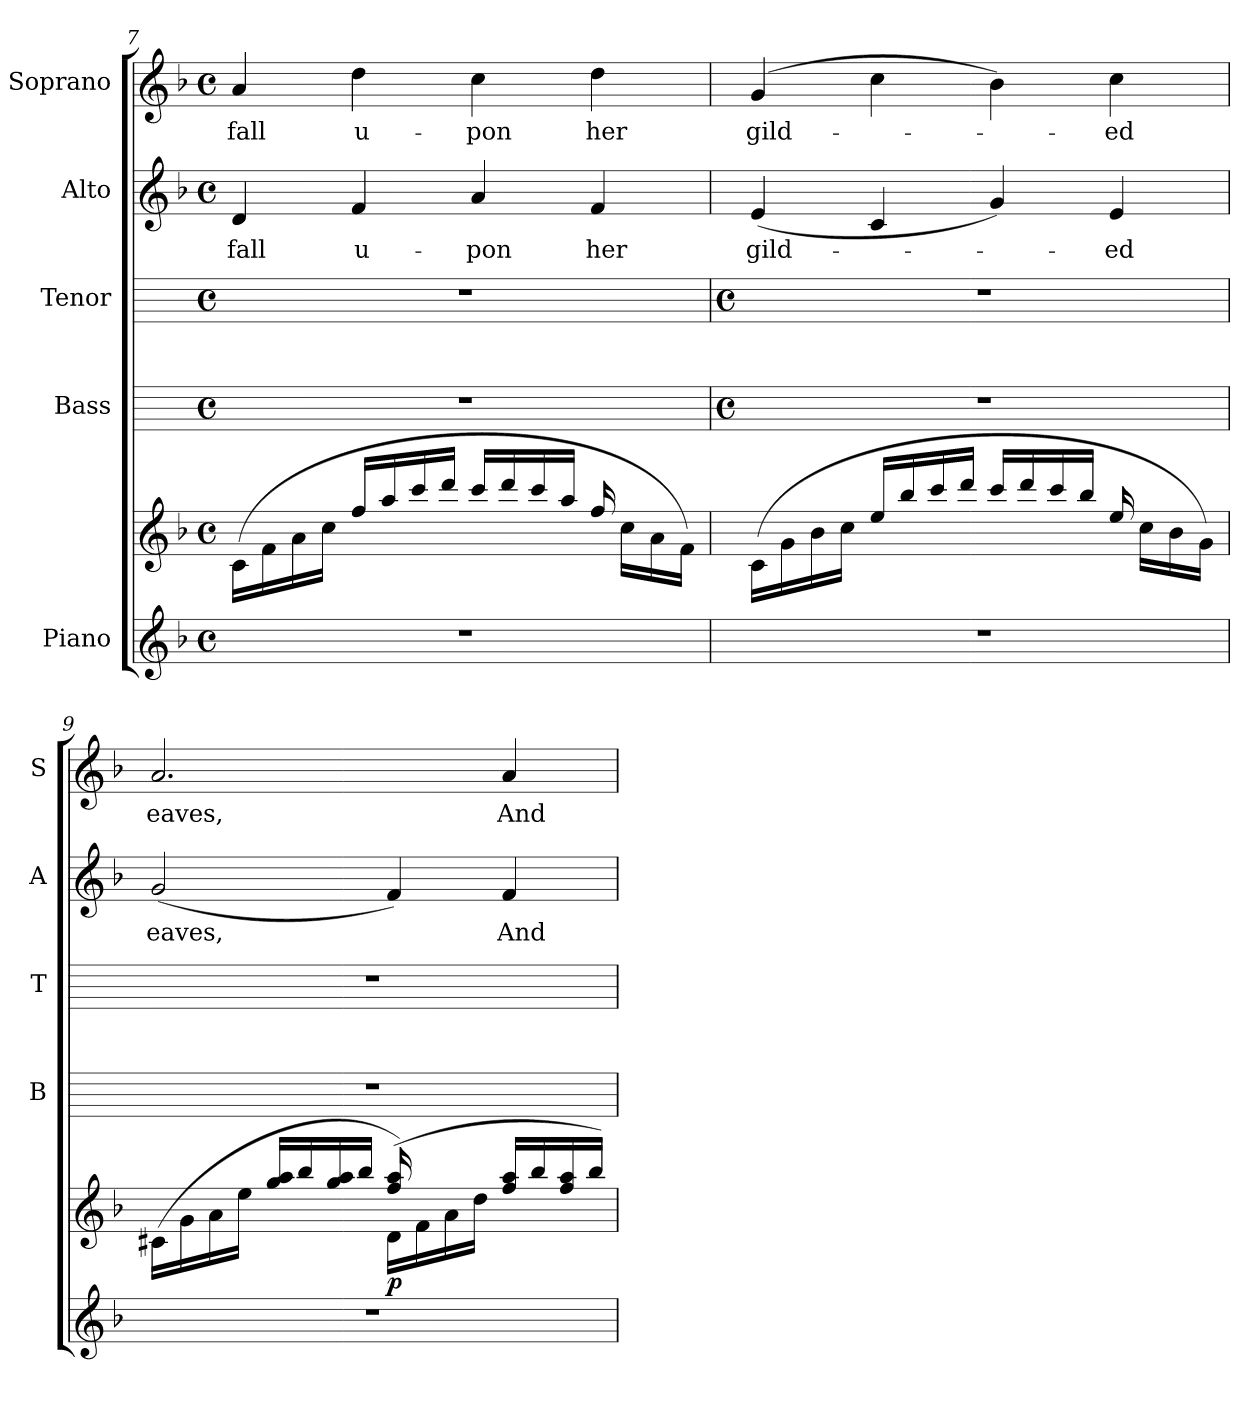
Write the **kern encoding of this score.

**kern	**kern	**dynam	**kern	**kern	**kern	**text	**kern	**text
*part5	*part5	*part5	*part4	*part3	*part2	*part2	*part1	*part1
*staff6	*staff5	*staff5/6	*staff4	*staff3	*staff2	*staff2	*staff1	*staff1
*I"Piano	*	*	*I"Bass	*I"Tenor	*I"Alto	*	*I"Soprano	*
*	*	*	*I'B	*I'T	*I'A	*	*I'S	*
*clefG2	*clefG2	*	*	*	*clefG2	*	*clefG2	*
*k[b-]	*k[b-]	*	*	*	*k[b-]	*	*k[b-]	*
*F:	*F:	*	*	*	*F:	*	*F:	*
*M4/4	*M4/4	*	*M4/4	*M4/4	*M4/4	*	*M4/4	*
*met(c)	*met(c)	*	*met(c)	*met(c)	*met(c)	*	*met(c)	*
=7	=7	=7	=7	=7	=7	=7	=7	=7
!	!	!	!	!	!	!LO:LY:b	!	!LO:LY:b
1r	(>16c\LL	.	1r	1r	4d	fall	4a	fall
.	16f\	.	.	.	.	.	.	.
.	16a\	.	.	.	.	.	.	.
.	16ccJJ	.	.	.	.	.	.	.
!	!	!	!	!	!	!LO:LY:b	!	!LO:LY:b
.	16ff/LL	.	.	.	4f	u-	4dd	u-
.	16aa/	.	.	.	.	.	.	.
.	16ccc/	.	.	.	.	.	.	.
.	16ddd/JJ	.	.	.	.	.	.	.
!	!	!	!	!	!	!LO:LY:b	!	!LO:LY:b
.	16ccc/LL	.	.	.	4a	-pon	4cc	-pon
.	16ddd/	.	.	.	.	.	.	.
.	16ccc/	.	.	.	.	.	.	.
.	16aa/JJ	.	.	.	.	.	.	.
!	!	!	!	!	!	!LO:LY:b	!	!LO:LY:b
.	16ff/	.	.	.	4f	her	4dd	her
.	16cc\LL	.	.	.	.	.	.	.
.	16a\	.	.	.	.	.	.	.
.	16f\JJ)	.	.	.	.	.	.	.
!!LO:LB:g=z
=8	=8	=8	=8	=8	=8	=8	=8	=8
*	*	*	*M4/4	*M4/4	*	*	*	*
*	*	*	*met(c)	*met(c)	*	*	*	*
*	*^	*	*	*	*	*	*	*
!	!	!	!	!	!	!	!LO:LY:b	!	!LO:LY:b
1r	(>16c\LL	1ryy	.	1r	1r	(<4e	gild-	(>4g	gild-
.	16g\	.	.	.	.	.	.	.	.
.	16b-	.	.	.	.	.	.	.	.
.	16ccJJ	.	.	.	.	.	.	.	.
.	16ee/LL	.	.	.	.	4c	.	4cc	.
.	16bb-/	.	.	.	.	.	.	.	.
.	16ccc/	.	.	.	.	.	.	.	.
.	16ddd/JJ	.	.	.	.	.	.	.	.
.	16ccc/LL	.	.	.	.	4g)	.	4b-)	.
.	16ddd/	.	.	.	.	.	.	.	.
.	16ccc/	.	.	.	.	.	.	.	.
.	16bb-/JJ	.	.	.	.	.	.	.	.
!	!	!	!	!	!	!	!LO:LY:b	!	!LO:LY:b
.	16ee/	.	.	.	.	4e	ed	4cc	ed
.	16cc\LL	.	.	.	.	.	.	.	.
.	16b-\	.	.	.	.	.	.	.	.
.	16g\JJ)	.	.	.	.	.	.	.	.
=9	=9	=9	=9	=9	=9	=9	=9	=9	=9
!	!	!	!	!	!	!	!LO:LY:b	!	!LO:LY:b
1r	(<16c#X\LL	2ryy	.	1r	1r	(<2g	eaves,	2.a	eaves,
.	16g\	.	.	.	.	.	.	.	.
.	16a\	.	.	.	.	.	.	.	.
.	16ee\JJ	.	.	.	.	.	.	.	.
.	16gg/ 16aa/LL	.	.	.	.	.	.	.	.
.	16bb-/	.	.	.	.	.	.	.	.
.	16gg/ 16aa/	.	.	.	.	.	.	.	.
.	16bb-/JJ	.	.	.	.	.	.	.	.
!	!	!	!LO:DY:b	!	!	!	!	!	!
.	16ff/ 16aa/)	(<16d\LL	p	.	.	4f)	.	.	.
.	16ryy	16f\	.	.	.	.	.	.	.
.	8ryy	16a\	.	.	.	.	.	.	.
.	.	16dd\JJ	.	.	.	.	.	.	.
!	!	!	!	!	!	!	!LO:LY:b	!	!LO:LY:b
.	4ryy	16ff/ 16aa/LL	.	.	.	4f	And	4a	And
.	.	16bb-/	.	.	.	.	.	.	.
.	.	16ff/ 16aa/	.	.	.	.	.	.	.
.	.	16bb-/JJ)	.	.	.	.	.	.	.
*	*v	*v	*	*	*	*	*	*	*
=	=	=	=	=	=	=	=	=
*-	*-	*-	*-	*-	*-	*-	*-	*-
